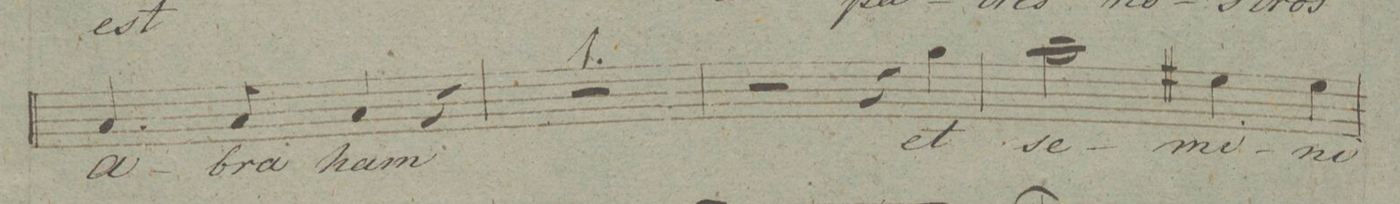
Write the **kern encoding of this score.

**kern	**text	**dynam
*I"Baſso.	*	*
*clefF4	*	*
*k[]	*	*
*met(c|)	*	*
*M2/2	*	*
4.C/	A-	.
8C/	-bra-	.
4C/	-ham	.
4r	.	.
=109	=109	=109
1r	.	.
=110	=110	=110
2r	.	.
4r	.	.
4B\	et	.
=111	=111	=111
2c\	se-	.
4G#X\	-mi-	.
4G#\	-ni	.
=112	=112	=112
*-	*-	*-
